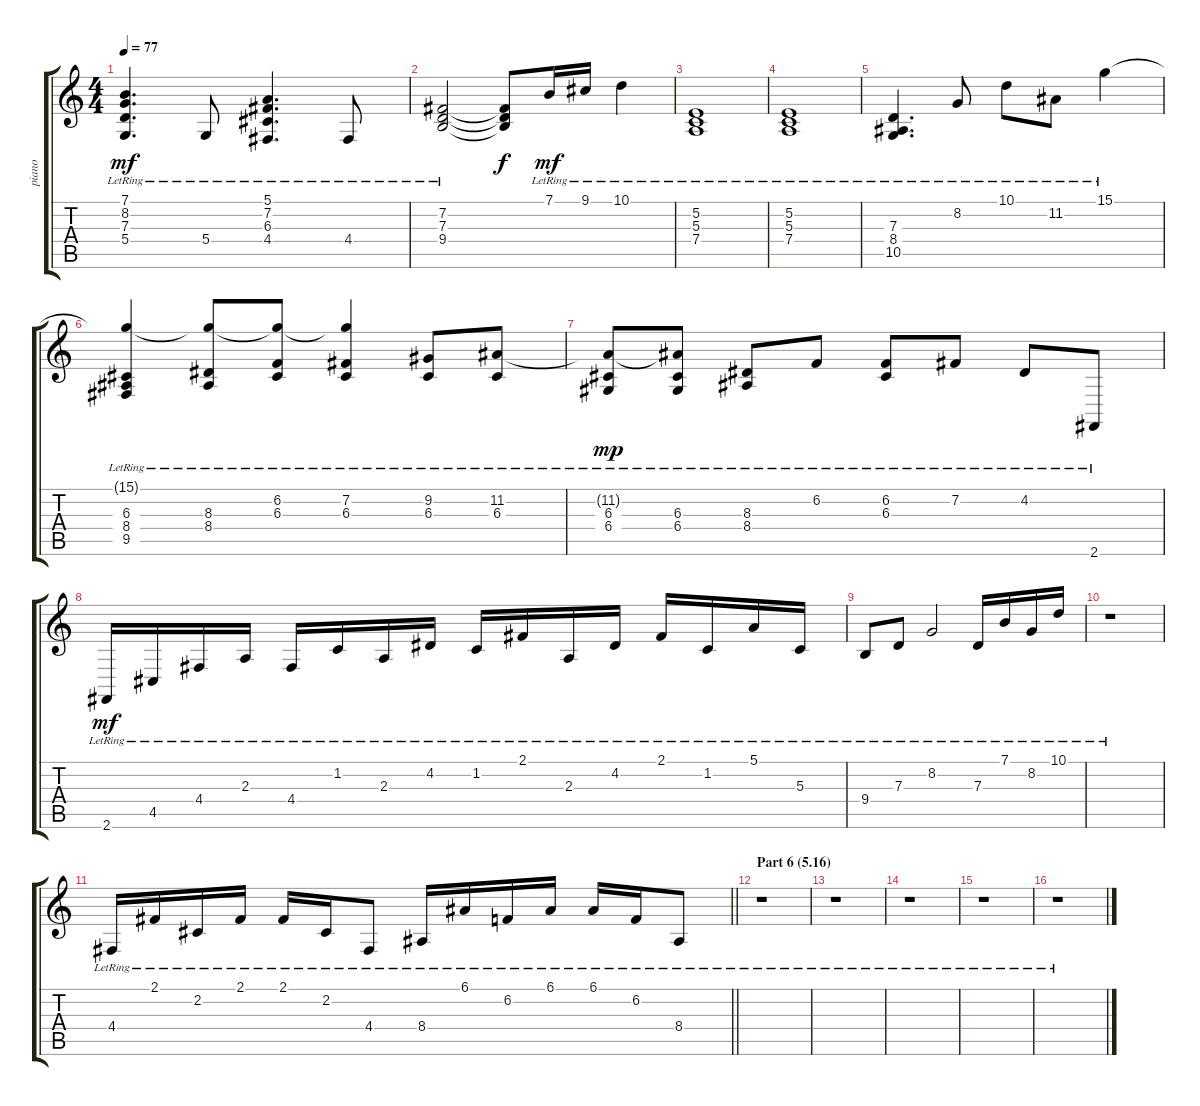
\track ("piano" "piano") {instrument acousticgrandpiano}
\staff {score tabs}
\tuning (E4 B3 G3 D3 A2 E2) {hide}
\ts (4 4)
\tempo 77
\clef g2
\ks c
(7.1{lr} 8.2{lr} 7.3{lr} 5.4{lr}).4{d dy mf} 5.4{lr}.8 (5.1{lr} 7.2{lr} 6.3{lr} 4.4{lr}).4{d} 4.4{lr}.8 |
(7.2{lr} 7.3{lr} 9.4{lr}).2 (7.2{t} 7.3{t} 9.4{t}).8{dy f} 7.1{lr}.16{dy mf} 9.1{lr}.16 10.1{lr}.4 |
(5.2{lr} 5.3{lr} 7.4{lr}).1 |
(5.2{lr} 5.3{lr} 7.4{lr}).1 |
(7.3{lr} 8.4{lr} 10.5{lr}).4{d} 8.2{lr}.8 10.1{lr}.8 11.2{lr}.8 15.1{lr}.4 |
(15.1{t} 6.3{lr} 8.4{lr} 9.5{lr}).4 (15.1{t} 8.3{lr} 8.4{lr}).8 (15.1{t} 6.2{lr} 6.3{lr}).8 (15.1{t} 7.2{lr} 6.3{lr}).4 (9.2{lr} 6.3{lr}).8 (11.2{lr} 6.3{lr}).8 |
(11.2{t} 6.3{lr} 6.4{lr}).8{dy mp} (11.2{t} 6.3{lr} 6.4{lr}).8 (8.3{lr} 8.4{lr}).8 6.2{lr}.8 (6.2{lr} 6.3{lr}).8 7.2{lr}.8 4.2{lr}.8 2.6{lr}.8 |
2.6{lr}.16{dy mf} 4.5{lr}.16 4.4{lr}.16 2.3{lr}.16 4.4{lr}.16 1.2{lr}.16 2.3{lr}.16 4.2{lr}.16 1.2{lr}.16 2.1{lr}.16 2.3{lr}.16 4.2{lr}.16 2.1{lr}.16 1.2{lr}.16 5.1{lr}.16 5.3{lr}.16 |
9.4{lr}.8 7.3{lr}.8 8.2{lr}.2 7.3{lr}.16 7.1{lr}.16 8.2{lr}.16 10.1{lr}.16 |
r.1 |
\barLineRight lightlight
4.4{lr}.16 2.1{lr}.16 2.2{lr}.16 2.1{lr}.16 2.1{lr}.16 2.2{lr}.16 4.4{lr}.8 8.4{lr}.16 6.1{lr}.16 6.2{lr}.16 6.1{lr}.16 6.1{lr}.16 6.2{lr}.16 8.4{lr}.8 |
\section ("" "Part 6 (5.16)")
r.1 |
r.1 |
r.1 |
r.1 |
r.1
